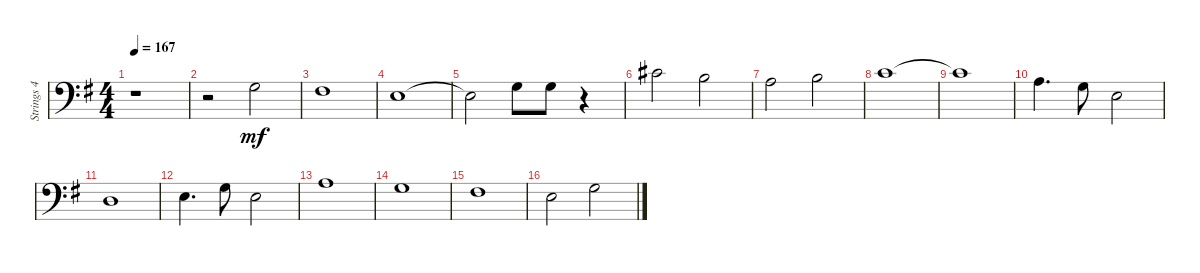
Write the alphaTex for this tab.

\track ("Strings 4" "Strings 4") {instrument voiceoohs}
\staff {score}
\tuning (E4 B3 G3 D3 A2 E2 B1) {hide}
\ts (4 4)
\tempo 167
\clef f4
\ks eminor
r.1{dy mf} |
r.2 0.3.2 |
4.4.1 |
2.4.1 |
2.4{t}.2 0.3.8 0.3.8 r.4 |
2.2.2 0.2.2 |
2.3.2 0.2.2 |
1.2.1 |
1.2{t}.1 |
2.3.4{d} 0.3.8 2.4.2 |
0.4.1 |
2.4.4{d} 0.3.8 2.4.2 |
2.3.1 |
0.3.1 |
4.4.1 |
2.4.2 0.3.2
